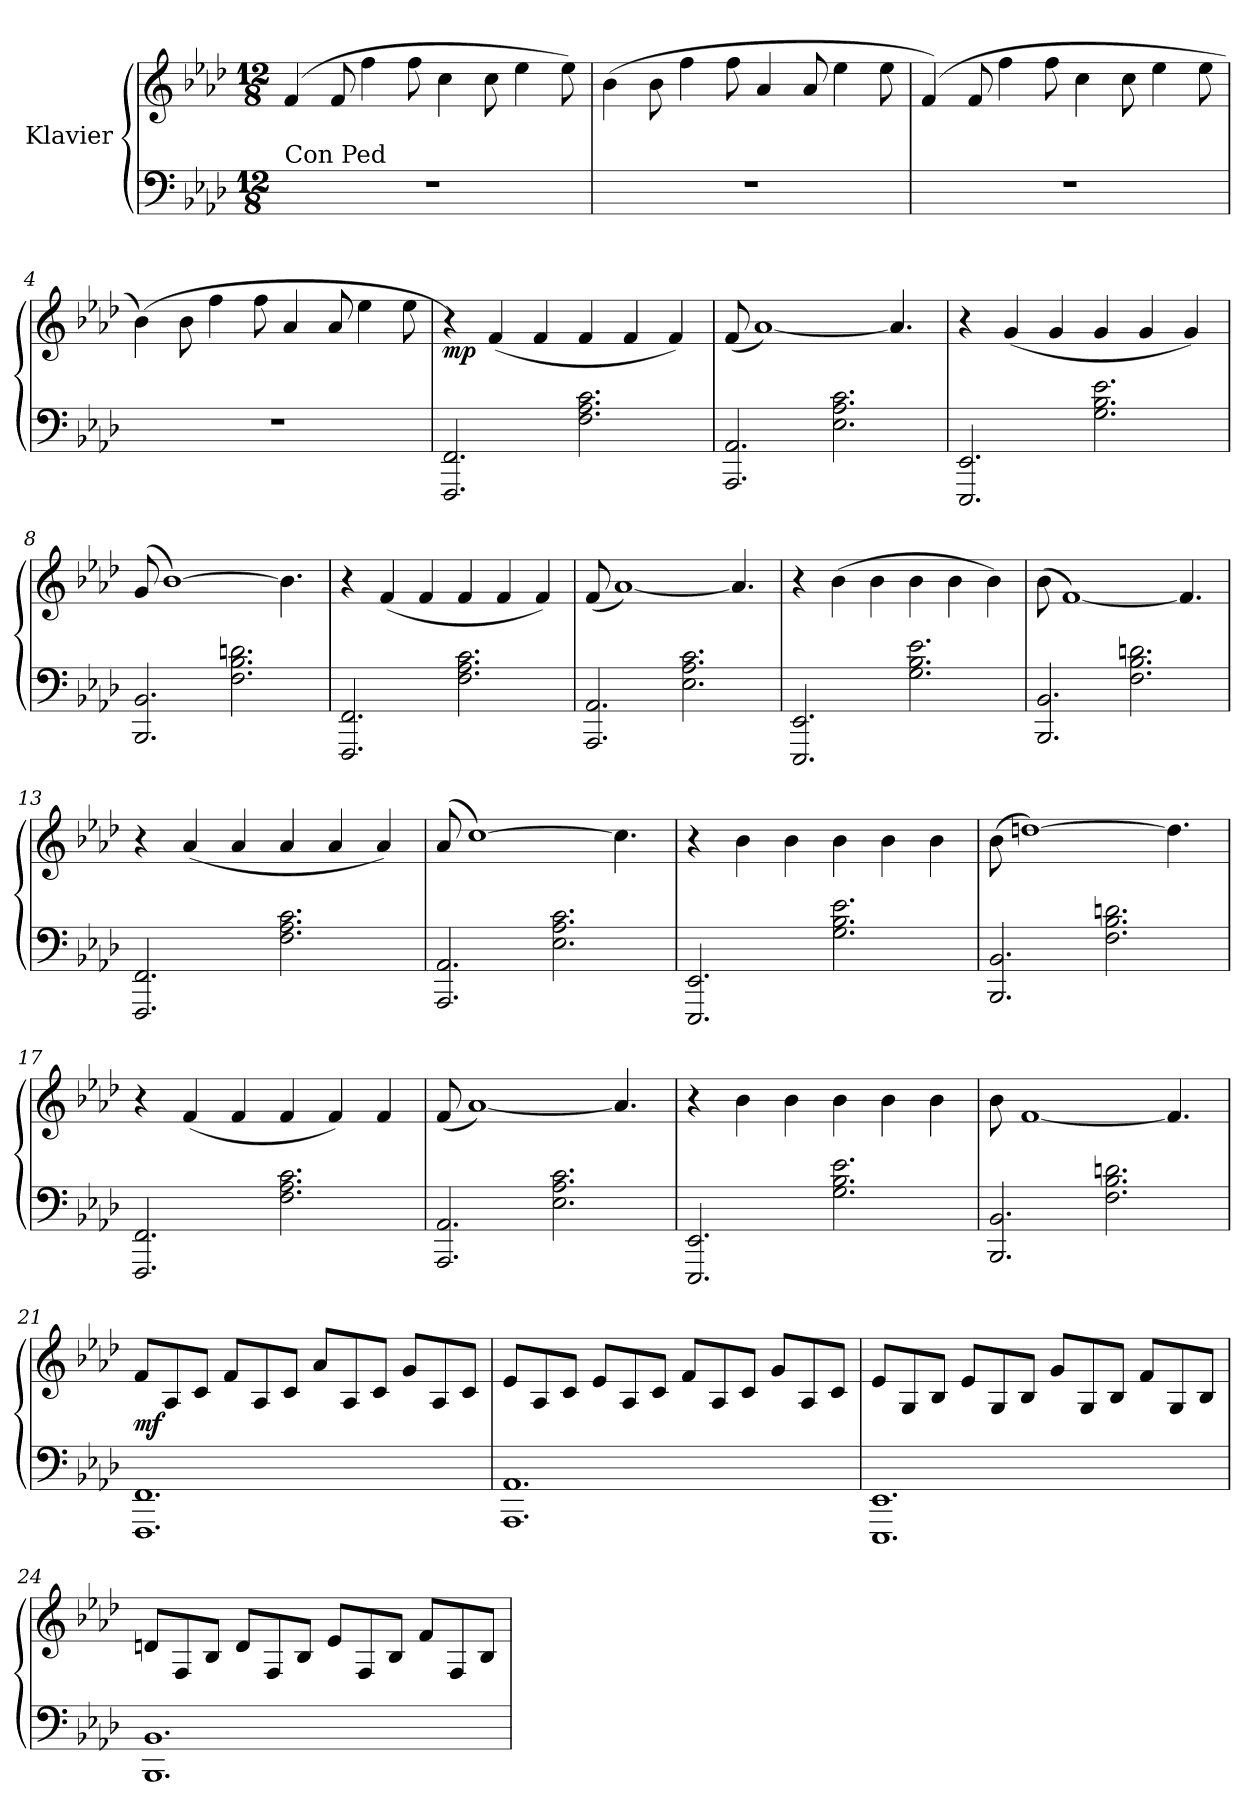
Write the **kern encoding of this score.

**kern	**kern	**dynam
*part1	*part1	*part1
*staff2	*staff1	*staff1/2
*I"Klavier	*	*
*clefF4	*clefG2	*
*k[b-e-a-d-]	*k[b-e-a-d-]	*
*A-:	*A-:	*
*M12/8	*M12/8	*
*MM168	*MM168	*
=1	=1	=1
!LO:TX:a:t=Con Ped	!	!
1.r	(>4f/	.
.	8f/	.
.	4ff\	.
.	8ff\	.
.	4cc\	.
.	8cc\	.
.	4ee-\	.
.	8ee-\)	.
=2	=2	=2
1.r	(>4b-\	.
.	8b-\	.
.	4ff\	.
.	8ff\	.
.	4a-/	.
.	8a-/	.
.	4ee-\	.
.	8ee-\	.
=3	=3	=3
1.r	(>4f/)	.
.	8f/	.
.	4ff\	.
.	8ff\	.
.	4cc\	.
.	8cc\	.
.	4ee-\	.
.	8ee-\	.
!!LO:LB:g=z
=4	=4	=4
1.r	(>4b-\)	.
.	8b-\	.
.	4ff\	.
.	8ff\	.
.	4a-/	.
.	8a-/	.
.	4ee-\	.
.	8ee-\	.
=5	=5	=5
!	!	!LO:DY:b
2.FFF/ 2.FF/	4r)	mp
.	(<4f/	.
.	4f/	.
2.F\ 2.A-\ 2.c\	4f/	.
.	4f/	.
.	4f/)	.
=6	=6	=6
2.AAA-/ 2.AA-/	(<8f/	.
.	[1a-)	.
2.E-\ 2.A-\ 2.c\	.	.
.	4.a-/]	.
=7	=7	=7
2.EEE-/ 2.EE-/	4r	.
.	(<4g/	.
.	4g/	.
2.G\ 2.B-\ 2.e-\	4g/	.
.	4g/	.
.	4g/)	.
=8	=8	=8
2.BBB-/ 2.BB-/	(>8g/	.
.	[1b-)	.
2.F\ 2.B-\ 2.dn\	.	.
.	4.b-\]	.
=9	=9	=9
2.FFF/ 2.FF/	4r	.
.	(<4f/	.
.	4f/	.
2.F\ 2.A-\ 2.c\	4f/	.
.	4f/	.
.	4f/)	.
!!LO:LB:g=z
=10	=10	=10
2.AAA-/ 2.AA-/	(<8f/	.
.	[1a-)	.
2.E-\ 2.A-\ 2.c\	.	.
.	4.a-/]	.
=11	=11	=11
2.EEE-/ 2.EE-/	4r	.
.	(>4b-\	.
.	4b-\	.
2.G\ 2.B-\ 2.e-\	4b-\	.
.	4b-\	.
.	4b-\)	.
=12	=12	=12
2.BBB-/ 2.BB-/	(>8b-\	.
.	[1f)	.
2.F\ 2.B-\ 2.dn\	.	.
.	4.f/]	.
=13	=13	=13
2.FFF/ 2.FF/	4r	.
.	(<4a-/	.
.	4a-/	.
2.F\ 2.A-\ 2.c\	4a-/	.
.	4a-/	.
.	4a-/)	.
=14	=14	=14
2.AAA-/ 2.AA-/	(>8a-/	.
.	[1cc)	.
2.E-\ 2.A-\ 2.c\	.	.
.	4.cc\]	.
=15	=15	=15
2.EEE-/ 2.EE-/	4r	.
.	4b-\	.
.	4b-\	.
2.G\ 2.B-\ 2.e-\	4b-\	.
.	4b-\	.
.	4b-\	.
!!LO:LB:g=z
=16	=16	=16
2.BBB-/ 2.BB-/	(>8b-\	.
.	[1ddn)	.
2.F\ 2.B-\ 2.dn\	.	.
.	4.dd\]	.
=17	=17	=17
2.FFF/ 2.FF/	4r	.
.	(<4f/	.
.	4f/	.
2.F\ 2.A-\ 2.c\	4f/	.
.	4f/)	.
.	4f/	.
=18	=18	=18
2.AAA-/ 2.AA-/	(<8f/	.
.	[1a-)	.
2.E-\ 2.A-\ 2.c\	.	.
.	4.a-/]	.
=19	=19	=19
2.EEE-/ 2.EE-/	4r	.
.	4b-\	.
.	4b-\	.
2.G\ 2.B-\ 2.e-\	4b-\	.
.	4b-\	.
.	4b-\	.
=20	=20	=20
2.BBB-/ 2.BB-/	8b-\	.
.	[1f	.
2.F\ 2.B-\ 2.dn\	.	.
.	4.f/]	.
!!LO:LB:g=z
=21	=21	=21
!	!	!LO:DY:b
1.FFF 1.FF	8f/L	mf
.	8A-/	.
.	8c/J	.
.	8f/L	.
.	8A-/	.
.	8c/J	.
.	8a-/L	.
.	8A-/	.
.	8c/J	.
.	8g/L	.
.	8A-/	.
.	8c/J	.
=22	=22	=22
1.AAA- 1.AA-	8e-/L	.
.	8A-/	.
.	8c/J	.
.	8e-/L	.
.	8A-/	.
.	8c/J	.
.	8f/L	.
.	8A-/	.
.	8c/J	.
.	8g/L	.
.	8A-/	.
.	8c/J	.
=23	=23	=23
1.EEE- 1.EE-	8e-/L	.
.	8G/	.
.	8B-/J	.
.	8e-/L	.
.	8G/	.
.	8B-/J	.
.	8g/L	.
.	8G/	.
.	8B-/J	.
.	8f/L	.
.	8G/	.
.	8B-/J	.
!!LO:PB:g=z
=24	=24	=24
1.BBB- 1.BB-	8dn/L	.
.	8F/	.
.	8B-/J	.
.	8d/L	.
.	8F/	.
.	8B-/J	.
.	8e-/L	.
.	8F/	.
.	8B-/J	.
.	8f/L	.
.	8F/	.
.	8B-/J	.
=	=	=
*-	*-	*-
